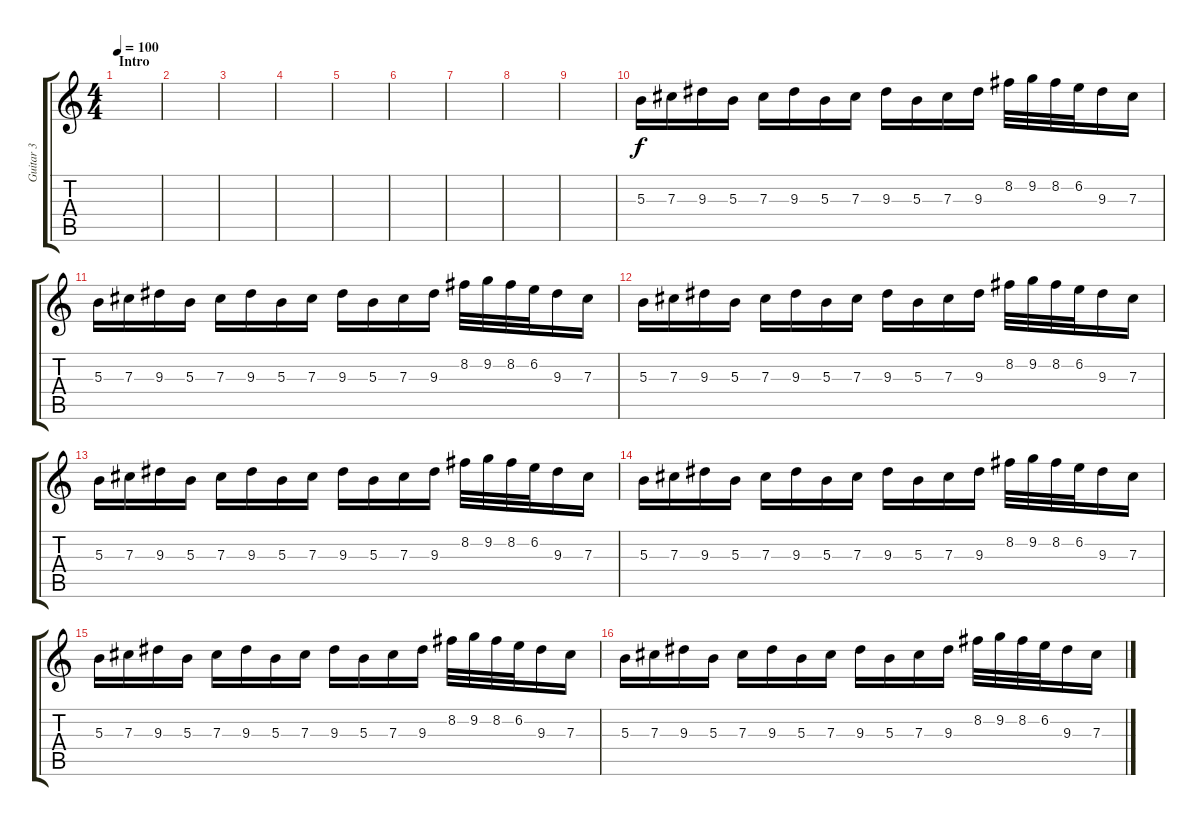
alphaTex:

\track ("Guitar 3" "Guitar 3") {instrument distortionguitar}
\staff {score tabs}
\tuning (Eb4 Bb3 Gb3 Db3 Ab2 Eb2) {hide}
\ts (4 4)
\section ("" "Intro")
\tempo 100
\clef g2
\ks c
|
|
|
|
|
|
|
|
|
5.3.16 7.3.16 9.3.16 5.3.16 7.3.16 9.3.16 5.3.16 7.3.16 9.3.16 5.3.16 7.3.16 9.3.16 8.2.32 9.2.32 8.2.32 6.2.32 9.3.16 7.3.16 |
5.3.16 7.3.16 9.3.16 5.3.16 7.3.16 9.3.16 5.3.16 7.3.16 9.3.16 5.3.16 7.3.16 9.3.16 8.2.32 9.2.32 8.2.32 6.2.32 9.3.16 7.3.16 |
5.3.16 7.3.16 9.3.16 5.3.16 7.3.16 9.3.16 5.3.16 7.3.16 9.3.16 5.3.16 7.3.16 9.3.16 8.2.32 9.2.32 8.2.32 6.2.32 9.3.16 7.3.16 |
5.3.16 7.3.16 9.3.16 5.3.16 7.3.16 9.3.16 5.3.16 7.3.16 9.3.16 5.3.16 7.3.16 9.3.16 8.2.32 9.2.32 8.2.32 6.2.32 9.3.16 7.3.16 |
5.3.16 7.3.16 9.3.16 5.3.16 7.3.16 9.3.16 5.3.16 7.3.16 9.3.16 5.3.16 7.3.16 9.3.16 8.2.32 9.2.32 8.2.32 6.2.32 9.3.16 7.3.16 |
5.3.16 7.3.16 9.3.16 5.3.16 7.3.16 9.3.16 5.3.16 7.3.16 9.3.16 5.3.16 7.3.16 9.3.16 8.2.32 9.2.32 8.2.32 6.2.32 9.3.16 7.3.16 |
5.3.16 7.3.16 9.3.16 5.3.16 7.3.16 9.3.16 5.3.16 7.3.16 9.3.16 5.3.16 7.3.16 9.3.16 8.2.32 9.2.32 8.2.32 6.2.32 9.3.16 7.3.16
